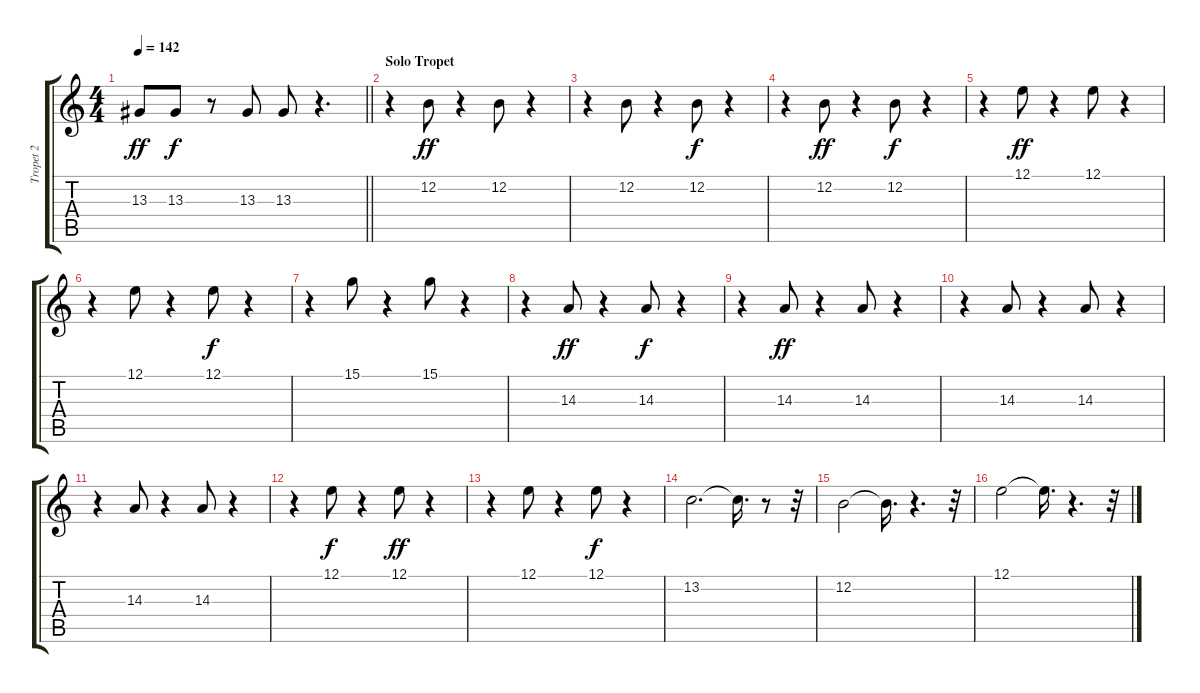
\track ("Tropet 2" "Tropet 2") {instrument altosax}
\staff {score tabs}
\tuning (E4 B3 G3 D3 A2 E2) {hide}
\ts (4 4)
\tempo 142
\clef g2
\barLineRight lightlight
\ks c
13.3.8{dy ff} 13.3.8{dy f} r.8 13.3.8 13.3.8 r.4{d} |
\section ("" "Solo Tropet")
r.4 12.2.8{dy ff} r.4 12.2.8 r.4 |
r.4 12.2.8 r.4 12.2.8{dy f} r.4 |
r.4 12.2.8{dy ff} r.4 12.2.8{dy f} r.4 |
r.4 12.1.8{dy ff} r.4 12.1.8 r.4 |
r.4 12.1.8 r.4 12.1.8{dy f} r.4 |
r.4 15.1.8 r.4 15.1.8 r.4 |
r.4 14.3.8{dy ff} r.4 14.3.8{dy f} r.4 |
r.4 14.3.8{dy ff} r.4 14.3.8 r.4 |
r.4 14.3.8 r.4 14.3.8 r.4 |
r.4 14.3.8 r.4 14.3.8 r.4 |
r.4 12.1.8{dy f} r.4 12.1.8{dy ff} r.4 |
r.4 12.1.8 r.4 12.1.8{dy f} r.4 |
13.2.2{d} 13.2{t}.16{d} r.8 r.32 |
12.2.2 12.2{t}.16{d} r.4{d} r.32 |
12.1.2 12.1{t}.16{d} r.4{d} r.32
